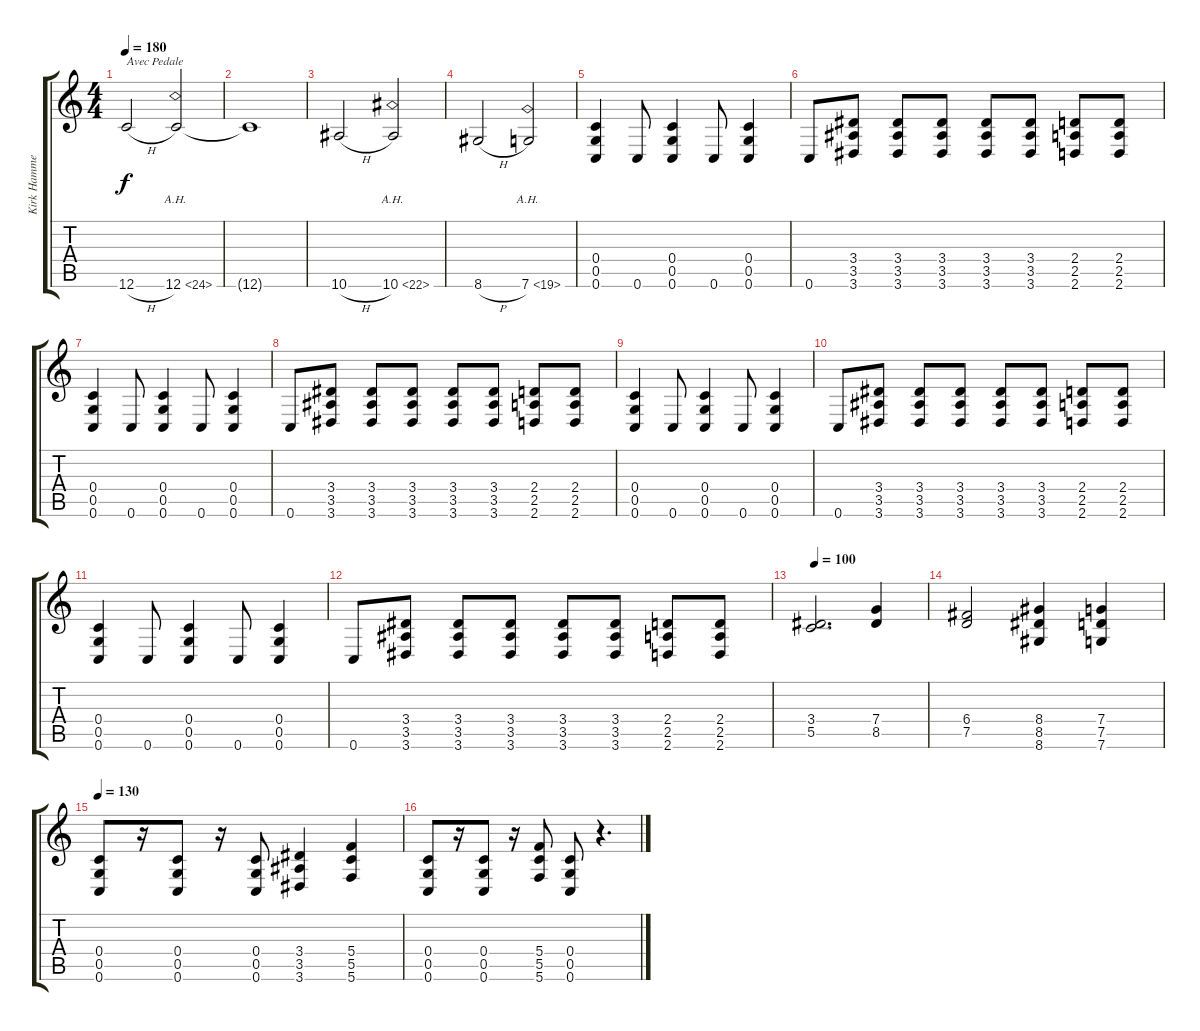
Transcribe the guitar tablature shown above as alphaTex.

\track ("Kirk Hammet" "Kirk Hamme") {instrument distortionguitar}
\staff {score tabs}
\tuning (D4 A3 F3 C3 G2 C2) {hide}
\ts (4 4)
\tempo 180
\clef g2
\ks c
12.6{h}.2{txt "Avec Pedale" dy f} 12.6{ah 12}.2 |
12.6{t}.1 |
10.6{h}.2 10.6{ah 12}.2 |
8.6{h}.2 7.6{ah 12}.2 |
(0.4 0.5 0.6).4 0.6.8 (0.4 0.5 0.6).4 0.6.8 (0.4 0.5 0.6).4 |
0.6.8 (3.4 3.5 3.6).8 (3.4 3.5 3.6).8 (3.4 3.5 3.6).8 (3.4 3.5 3.6).8 (3.4 3.5 3.6).8 (2.4 2.5 2.6).8 (2.4 2.5 2.6).8 |
(0.4 0.5 0.6).4 0.6.8 (0.4 0.5 0.6).4 0.6.8 (0.4 0.5 0.6).4 |
0.6.8 (3.4 3.5 3.6).8 (3.4 3.5 3.6).8 (3.4 3.5 3.6).8 (3.4 3.5 3.6).8 (3.4 3.5 3.6).8 (2.4 2.5 2.6).8 (2.4 2.5 2.6).8 |
(0.4 0.5 0.6).4 0.6.8 (0.4 0.5 0.6).4 0.6.8 (0.4 0.5 0.6).4 |
0.6.8 (3.4 3.5 3.6).8 (3.4 3.5 3.6).8 (3.4 3.5 3.6).8 (3.4 3.5 3.6).8 (3.4 3.5 3.6).8 (2.4 2.5 2.6).8 (2.4 2.5 2.6).8 |
(0.4 0.5 0.6).4 0.6.8 (0.4 0.5 0.6).4 0.6.8 (0.4 0.5 0.6).4 |
0.6.8 (3.4 3.5 3.6).8 (3.4 3.5 3.6).8 (3.4 3.5 3.6).8 (3.4 3.5 3.6).8 (3.4 3.5 3.6).8 (2.4 2.5 2.6).8 (2.4 2.5 2.6).8 |
\tempo 100
(3.4 5.5).2{d} (7.4 8.5).4 |
(6.4 7.5).2 (8.4 8.5 8.6).4 (7.4 7.5 7.6).4 |
\tempo 130
(0.4 0.5 0.6).8 r.16 (0.4 0.5 0.6).8 r.16 (0.4 0.5 0.6).8 (3.4 3.5 3.6).4 (5.4 5.5 5.6).4 |
(0.4 0.5 0.6).8 r.16 (0.4 0.5 0.6).8 r.16 (5.4 5.5 5.6).8 (0.4 0.5 0.6).8 r.4{d}
